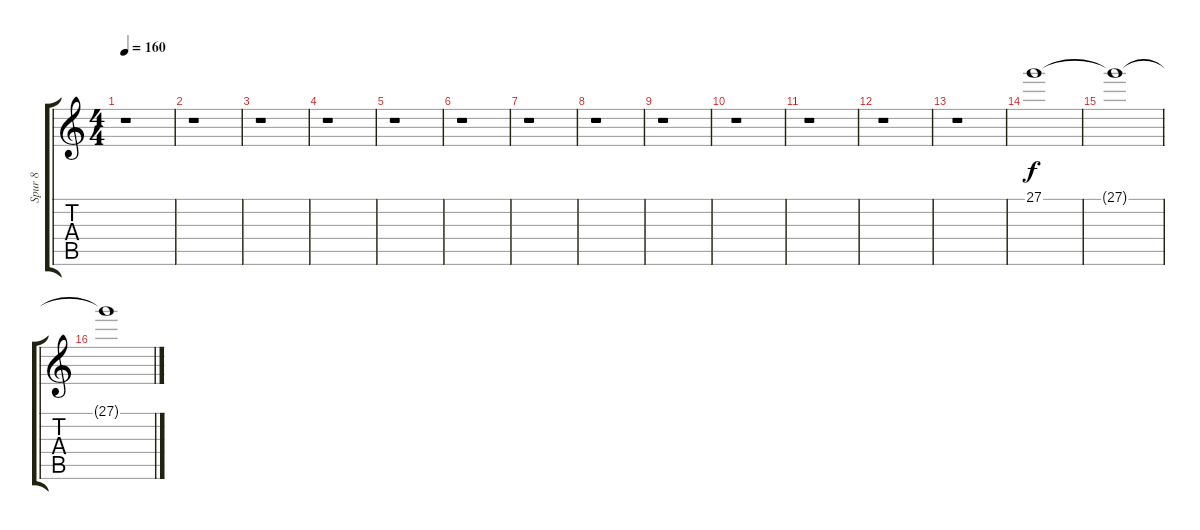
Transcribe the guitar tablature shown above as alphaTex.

\track ("Spur 8" "Spur 8") {instrument stringensemble1}
\staff {score tabs}
\tuning (E4 B3 G3 D3 A2 E2) {hide}
\ts (4 4)
\tempo 160
\clef g2
\ks c
r.1{dy f} |
r.1 |
r.1 |
r.1 |
r.1 |
r.1 |
r.1 |
r.1 |
r.1 |
r.1 |
r.1 |
r.1 |
r.1 |
27.1.1 |
27.1{t}.1 |
27.1{t}.1
